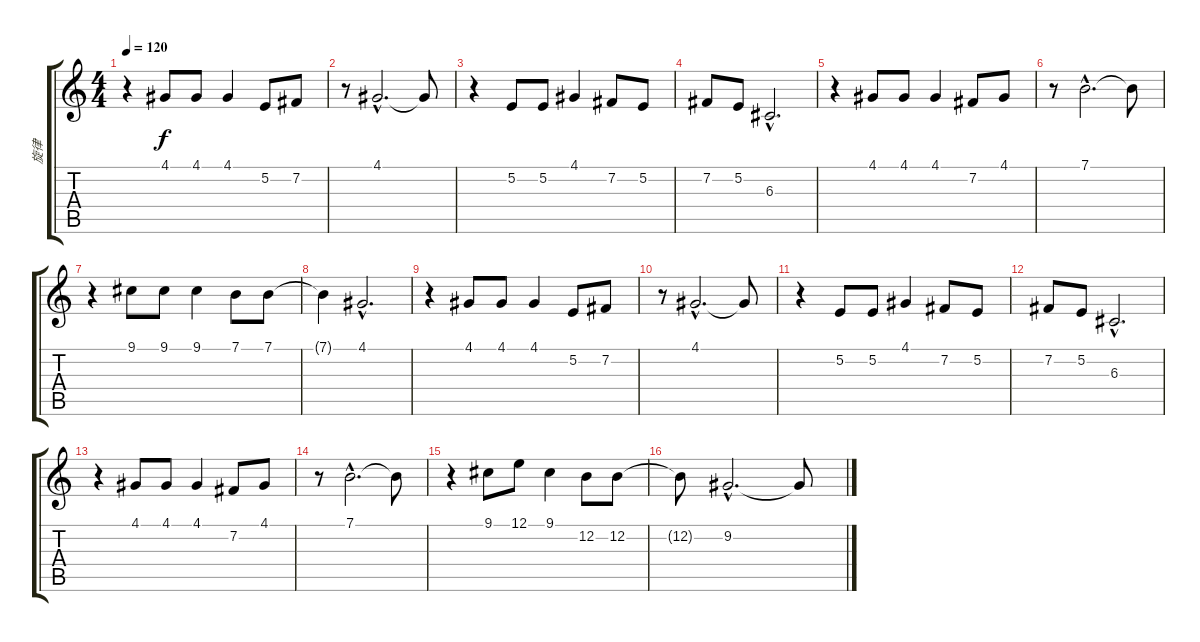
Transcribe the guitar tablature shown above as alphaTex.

\track ("旋律" "旋律") {instrument baritonesax}
\staff {score tabs}
\tuning (E4 B3 G3 D3 A2 E2) {hide}
\ts (4 4)
\tempo 120
\clef g2
\ks c
r.4{dy f} 4.1.8 4.1.8 4.1.4 5.2.8 7.2.8 |
r.8 4.1{hac}.2{d} 4.1{t}.8 |
r.4 5.2.8 5.2.8 4.1.4 7.2.8 5.2.8 |
7.2.8 5.2.8 6.3{hac}.2{d} |
r.4 4.1.8 4.1.8 4.1.4 7.2.8 4.1.8 |
r.8 7.1{hac}.2{d} 7.1{t}.8 |
r.4 9.1.8 9.1.8 9.1.4 7.1.8 7.1.8 |
7.1{t}.4 4.1{hac}.2{d} |
r.4 4.1.8 4.1.8 4.1.4 5.2.8 7.2.8 |
r.8 4.1{hac}.2{d} 4.1{t}.8 |
r.4 5.2.8 5.2.8 4.1.4 7.2.8 5.2.8 |
7.2.8 5.2.8 6.3{hac}.2{d} |
r.4 4.1.8 4.1.8 4.1.4 7.2.8 4.1.8 |
r.8 7.1{hac}.2{d} 7.1{t}.8 |
r.4 9.1.8 12.1.8 9.1.4 12.2.8 12.2.8 |
12.2{t}.8 9.2{hac}.2{d} 9.2{t}.8
